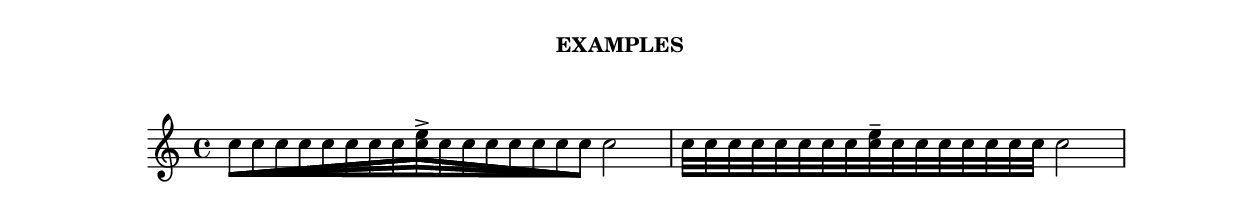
\version "2.14.2"
%\version "2.15.13"

\pointAndClickOff

#(set-global-staff-size 18)

\paper {
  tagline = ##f
  ragged-right = ##t
}

\markup \column { \bold \fill-line { "EXAMPLES" } \vspace #2 }

#(define ((grow-beam-var number) grob)
 (cond
   ((< (length (cdr (ly:grob-property (ly:grob-parent grob X) 'beaming))) 2)
    (ly:beam::print grob))
   ((= number 0)
    (begin
      (ly:grob-set-property! grob 'grow-direction LEFT)
      (ly:beam::print grob)))
   ((>= number (1- (ly:grob-array-length (ly:grob-object grob 'stems))))
    (begin
     (ly:grob-set-property! grob 'grow-direction RIGHT)
     (ly:beam::print grob)))

   ((ly:stencil? (ly:beam::print grob)) ;; delete this?
     ;; Thanks to David Nalesnik
    (let* ((beam (ly:beam::print grob))
           (dir (ly:beam::calc-direction grob))
           (b-d (ly:output-def-lookup (ly:grob-layout grob) 'blot-diameter))
           (beam-extent-X (ly:stencil-extent beam X))
           (beam-length-x-orig (interval-length beam-extent-X))
           (beam-length-x (- beam-length-x-orig b-d))
           (beam-extent-Y (ly:stencil-extent beam Y))
           (beam-length-y (interval-length beam-extent-Y))
           (orig-beam-thickness (ly:grob-property grob 'beam-thickness))
           (beam-count (length (cdr (ly:grob-property (ly:grob-parent grob X) 'beaming))))  ;; the number of beams
           (space-between-beams (* 0.46 (ly:grob-property grob 'gap)))                      ;; the space between the beams
           (orig-beam-length-at-stem (+ (* beam-count orig-beam-thickness)(* (- beam-count 1) space-between-beams)))
           (beam-positions (ly:grob-property grob 'positions))

           (beam-slant (cond ((<= (car beam-positions) (cdr beam-positions)) 1)
                             ;;((= (car beam-positions) (cdr beam-positions)) 0)
                             ((> (car beam-positions) (cdr beam-positions)) -1)))
           (orig-slope (* beam-slant (/ (- beam-length-y orig-beam-length-at-stem) beam-length-x)))
           (alpha (atan orig-slope))
           (beam-thickness (* 0.8 orig-beam-thickness))
           (h-max (- (/ orig-beam-length-at-stem (cos alpha)) (* 1.3 beam-thickness)))
;;;;;
           (dir-peak (if (and (ly:grob-property grob 'knee) (< number 0) (= (car beam-positions) (cdr beam-positions)))
               -1
               1))
           (number-a (if (integer? (abs number))
                   (abs number)
                   (inexact->exact (floor (abs number)))))
           (number-b (- (abs number) (floor (abs number))))
           (stems (ly:grob-object grob 'stems))
           (stem-count (ly:grob-array-length stems))
           (refp (ly:grob-system grob))
           (first-stem (ly:grob-array-ref stems 0))
           (target-stem (if (< (abs number-a) stem-count)
                   (ly:grob-array-ref stems number-a)
                   (ly:grob-array-ref stems (- stem-count 1 ))))
           (next-stem (if (< (+ (abs number-a) 1) stem-count)
                   (ly:grob-array-ref stems (+ number-a 1))
                   (ly:grob-array-ref stems (- stem-count 1 ))))
           (first-stem-coord (ly:grob-relative-coordinate first-stem refp X))
           (target-stem-coord (ly:grob-relative-coordinate target-stem refp X))
           (next-stem-coord (ly:grob-relative-coordinate next-stem refp X))
           (first-stem-to-target-stem-length (interval-length (cons first-stem-coord target-stem-coord)))
           (stem-to-next-stem-length (interval-length (cons target-stem-coord next-stem-coord)))
           (factor (if (eq? first-stem target-stem);(= first-stem-to-target-stem-length 0)
                 beam-length-x
                 (/ beam-length-x first-stem-to-target-stem-length)))

;; markup-a is the longest beam

           (markup-a (markup #:beam beam-length-x
                                    orig-slope
                                    beam-thickness))

  ;; left piece
     ;; y-length of left piece
           (y-L
             (lambda (n)
               (- (/ (- beam-length-y orig-beam-length-at-stem) factor) (* dir beam-slant (* n (/ h-max (- beam-count 1)))))
               ))
     ;; x-length of left piece
           (x-L (if (= number 0);(= first-stem-to-target-stem-length 0)
                     0.001
                    (+ first-stem-to-target-stem-length (* number-b stem-to-next-stem-length))))
     ;; slope of left piece
           (slope-part-beam-L
             (lambda (n)
               (cond ((or (and (> dir 0) (> beam-slant 0)) (and (< dir 0) (> beam-slant 0)))
                      (* dir-peak (/ (y-L n) x-L)))
                     ((or (and (> dir 0) (< beam-slant 0)) (and (< dir 0) (< beam-slant 0)))
                      (* -1 (/ (y-L n) x-L))))))
     ;; construct left piece
           (part-beam-L
             (lambda (n)
                 (markup #:beam x-L
                                (slope-part-beam-L n)
                                beam-thickness)))
     ;; markup of left piece
           (markup-L (lambda (n) (markup (part-beam-L n))))
     ;; stencil of left piece
           (beam-part-L (lambda (n) (grob-interpret-markup grob (markup-L n))))
     ;; y-extent of left piece
           (beam-part-L-ext-y (lambda (n) (ly:stencil-extent (beam-part-L n) Y)))
     ;; length of left piece
           (length-beam-part-L-y (lambda (n) (interval-length (beam-part-L-ext-y n))))

  ;; right piece
           (y-R (lambda (n) (- (- beam-length-y orig-beam-length-at-stem) (y-L n))))
           (x-R (- beam-length-x x-L))
           (slope-part-beam-R
             (lambda (n)
               (cond
               ((or (and (> dir 0) (> beam-slant 0)) (and (< dir 0) (> beam-slant 0)))
                      (* dir-peak (/ (y-R n) x-R)))
                     ((or (and (> dir 0) (< beam-slant 0)) (and (< dir 0) (< beam-slant 0)))
                      (* -1  (/ (y-R n) x-R))))))
           (part-beam-R
             (lambda (n)
               (markup #:beam (- beam-length-x x-L)
                              (slope-part-beam-R n)
                              beam-thickness)))
           (markup-R (lambda (n) (markup (part-beam-R n))))

   ;; parts of feathered beams
           (beam-pieces
             (map
               (lambda (n)
                 (ly:stencil-combine-at-edge
                   (ly:stencil-translate-axis
                     (grob-interpret-markup grob (markup-L n))
                     -0.025 X)
                   X RIGHT
                   (ly:stencil-translate-axis
                     (grob-interpret-markup grob (markup-R n))
                     (cond ((and (> dir 0)(> beam-slant 0))
                            (if (and (>= (slope-part-beam-L n) 0)(>= (slope-part-beam-R n) 0))
                                (- (length-beam-part-L-y n) beam-thickness)
                                (* -1 (- (length-beam-part-L-y n) beam-thickness))))
                           ((and (> dir 0)(< beam-slant 0))
                            (* -1 (- (length-beam-part-L-y n) beam-thickness)))

                           ((and (< dir 0)(> beam-slant 0))
                            (* dir-peak (- (length-beam-part-L-y n) beam-thickness)))
                           ((and (< dir 0)(< beam-slant 0))
                            (if (and (<= (slope-part-beam-L n) 0)(<= (slope-part-beam-R n) 0))
                                (* -1 (- (length-beam-part-L-y n) beam-thickness))
                                (- (length-beam-part-L-y n) beam-thickness)))
                                  )
                     Y)
                   0))
               (cdr (iota beam-count))))

                       )   ;; end of defs in let*

      (define (helper beam-pieces)
        (ly:stencil-add
          (car beam-pieces)
          (if (null? (cdr beam-pieces))
              (car beam-pieces)
              (helper (cdr beam-pieces)))))

      (ly:stencil-translate-axis
       (ly:stencil-add
         ;; first (long beam)
         (ly:stencil-translate-axis
           (grob-interpret-markup grob markup-a)
             -0.025 X)
           ;; other beams
           (helper beam-pieces))
       (car beam-positions)
       Y)
     ) ;; end of let*
    )
  )
)

%%%%%%%%%%%%%%%%%%%%%%%%%%%%%%%%% revised %%%%%%%%%%%%%%%%%%%%%%%%%%%%%%%%%%%%%%
#(define (construct-moment-list len seed factor turnaround)
   (let* ((whole (ly:make-moment 1 1))
          (multiplier whole)
          (reciprocal (ly:moment-div whole factor))
          (turnaround (if (and (integer? turnaround) (>= turnaround 0))
                          turnaround
                          (inexact->exact (floor (abs turnaround)))))
          (turnaround (if (> turnaround len) len turnaround))
          (moment-list '()))

     (let loop ((x 0))
       (if (= x turnaround)
           (set! factor reciprocal))
       (set! moment-list (append moment-list (cons (ly:moment-mul seed multiplier) '())))
       (set! multiplier (ly:moment-mul multiplier factor))
       (if (= x (1- len))
           moment-list
           (loop (1+ x))))))

featherDurationsTest=
#(define-music-function (parser location factor turnaround argument)
                                         (ly:moment? number? ly:music?)
   (let* ((orig-duration (ly:music-length argument))
          (whole (ly:make-moment 1 1))
          (elements (ly:music-property argument 'elements))
          (moment-series (construct-moment-list (length elements) whole factor turnaround)))

     (music-map
       (lambda (mus)
         (if (and (eq? (ly:music-property mus 'name) 'EventChord)
                  (< 0 (ly:moment-main-denominator (ly:music-length mus))))
             (begin
               (ly:music-compress mus (car moment-series))
               (set! moment-series (cdr moment-series))))
        mus)
      argument)

     (ly:music-compress
       argument
       (ly:moment-div orig-duration (ly:music-length argument)))

     argument))


\relative c'' {
  \once \override Beam #'stencil = #(grow-beam-var 8)
  \featherDurationsTest #(ly:make-moment 1 2) #8
  { c32[ c c c c c c c <c e>-> c c c c c c c] } c2

  \featherDurationsTest #(ly:make-moment 2 1) #8
  { c32[ c c c c c c c <c e>-- c c c c c c c] } c2
}

